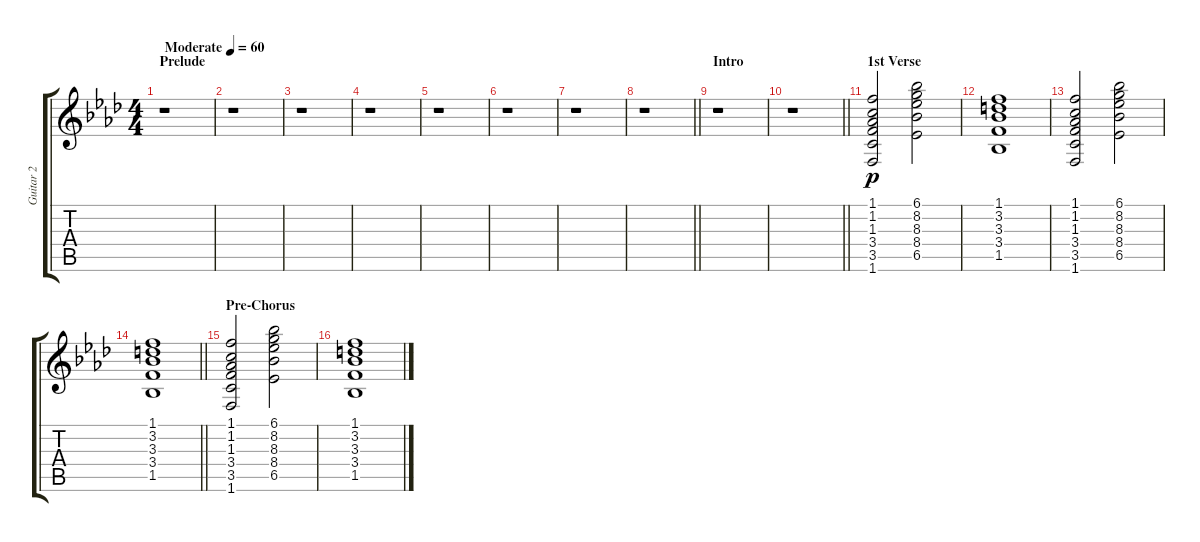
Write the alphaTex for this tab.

\track ("Guitar 2" "Guitar 2") {instrument electricguitarclean}
\staff {score tabs}
\tuning (E4 B3 G3 D3 A2 E2) {hide}
\ts (4 4)
\section ("" "Prelude")
\tempo (60 "Moderate")
\clef g2
\ks fminor
r.1{dy p instrument electricguitarclean} |
r.1 |
r.1 |
r.1 |
r.1 |
r.1 |
r.1 |
\barLineRight lightlight
r.1 |
\section ("" "Intro")
r.1 |
\barLineRight lightlight
r.1 |
\section ("" "1st Verse")
(1.1 1.2 1.3 3.4 3.5 1.6).2 (6.1 8.2 8.3 8.4 6.5).2 |
(1.1 3.2 3.3 3.4 1.5).1 |
(1.1 1.2 1.3 3.4 3.5 1.6).2 (6.1 8.2 8.3 8.4 6.5).2 |
\barLineRight lightlight
(1.1 3.2 3.3 3.4 1.5).1 |
\section ("" "Pre-Chorus")
(1.1 1.2 1.3 3.4 3.5 1.6).2 (6.1 8.2 8.3 8.4 6.5).2 |
(1.1 3.2 3.3 3.4 1.5).1
